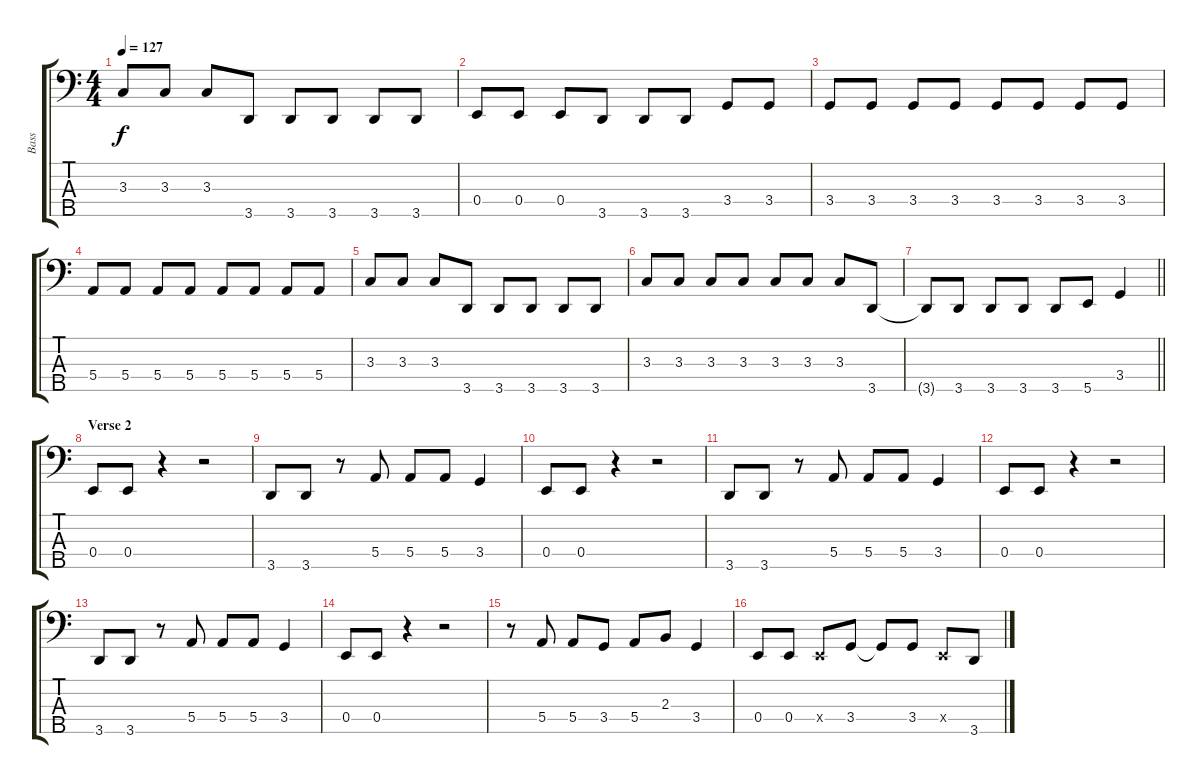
\track ("Bass" "Bass") {instrument electricbasspick}
\staff {score tabs}
\tuning (G2 D2 A1 E1 B0) {hide}
\ts (4 4)
\tempo 127
\clef f4
\ks c
3.3.8{dy f} 3.3.8 3.3.8 3.5.8 3.5.8 3.5.8 3.5.8 3.5.8 |
0.4.8 0.4.8 0.4.8 3.5.8 3.5.8 3.5.8 3.4.8 3.4.8 |
3.4.8 3.4.8 3.4.8 3.4.8 3.4.8 3.4.8 3.4.8 3.4.8 |
5.4.8 5.4.8 5.4.8 5.4.8 5.4.8 5.4.8 5.4.8 5.4.8 |
3.3.8 3.3.8 3.3.8 3.5.8 3.5.8 3.5.8 3.5.8 3.5.8 |
3.3.8 3.3.8 3.3.8 3.3.8 3.3.8 3.3.8 3.3.8 3.5.8 |
\barLineRight lightlight
3.5{t}.8 3.5.8 3.5.8 3.5.8 3.5.8 5.5.8 3.4.4 |
\section ("" "Verse 2")
0.4.8 0.4.8 r.4 r.2 |
3.5.8 3.5.8 r.8 5.4.8 5.4.8 5.4.8 3.4.4 |
0.4.8 0.4.8 r.4 r.2 |
3.5.8 3.5.8 r.8 5.4.8 5.4.8 5.4.8 3.4.4 |
0.4.8 0.4.8 r.4 r.2 |
3.5.8 3.5.8 r.8 5.4.8 5.4.8 5.4.8 3.4.4 |
0.4.8 0.4.8 r.4 r.2 |
r.8 5.4.8 5.4.8 3.4.8 5.4.8 2.3.8 3.4.4 |
0.4.8 0.4.8 0.4{x}.8 3.4.8 3.4{t}.8 3.4.8 0.4{x}.8 3.5.8
